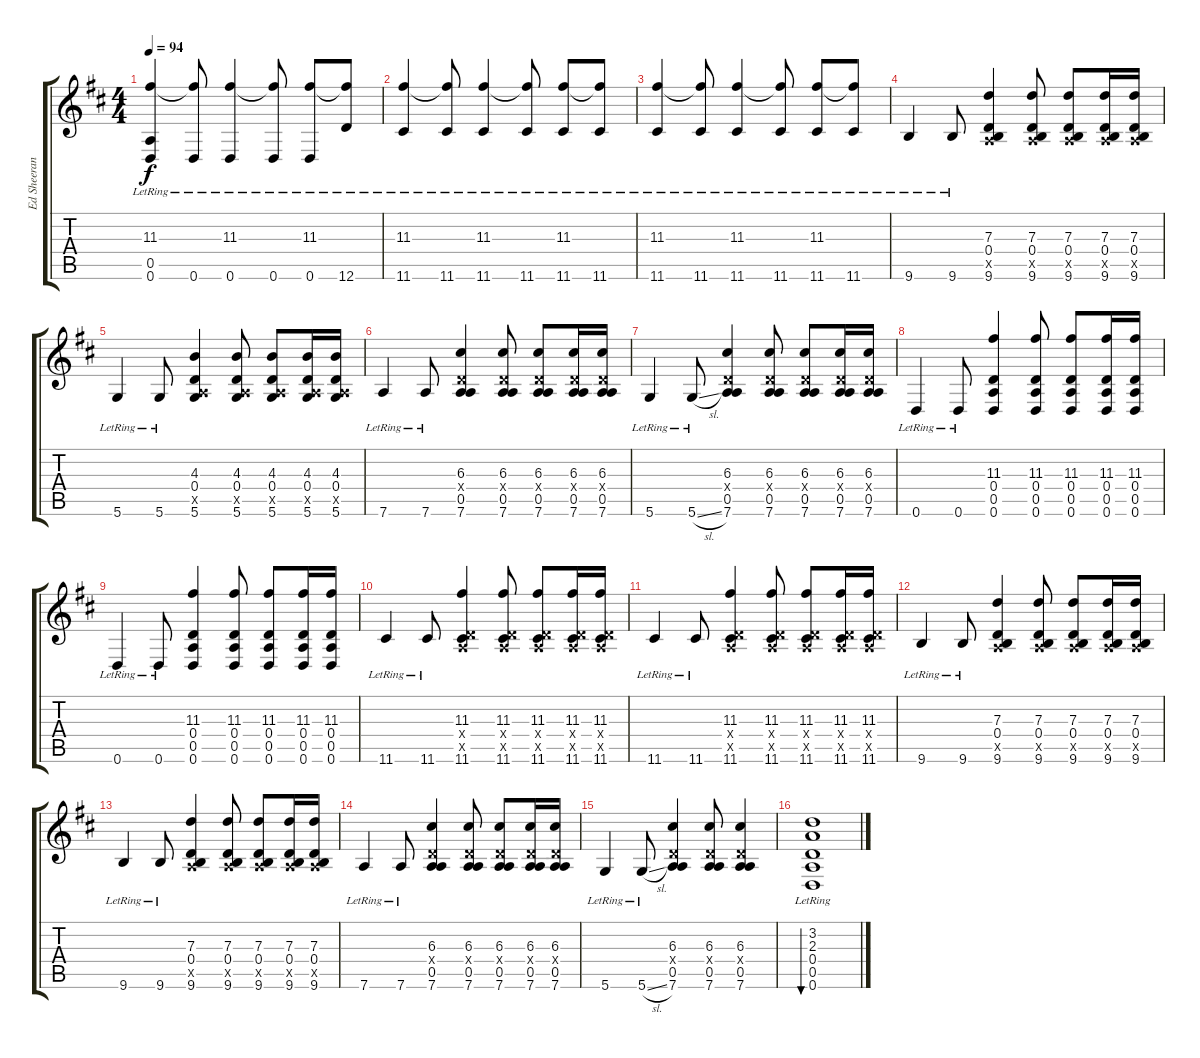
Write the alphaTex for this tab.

\track ("Ed Sheeran Acoustic Guitar" "Ed Sheeran") {instrument acousticguitarsteel}
\staff {score tabs}
\tuning (E4 B3 G3 D3 A2 D2) {hide}
\ts (4 4)
\tempo 94
\clef g2
\ks d
(11.3{lr} 0.5{t} 0.6{lr}).4{dy f} (11.3{t} 0.6{lr}).8 (11.3{lr} 0.6{lr}).4 (11.3{t} 0.6{lr}).8 (11.3{lr} 0.6{lr}).8 (11.3{t} 12.6{lr}).8 |
(11.3{lr} 11.6{lr}).4 (11.3{t} 11.6{lr}).8 (11.3{lr} 11.6{lr}).4 (11.3{t} 11.6{lr}).8 (11.3{lr} 11.6{lr}).8 (11.3{t} 11.6{lr}).8 |
(11.3{lr} 11.6{lr}).4 (11.3{t} 11.6{lr}).8 (11.3{lr} 11.6{lr}).4 (11.3{t} 11.6{lr}).8 (11.3{lr} 11.6{lr}).8 (11.3{t} 11.6{lr}).8 |
9.6{lr}.4 9.6{lr}.8 (7.3 0.4 0.5{x} 9.6).4 (7.3 0.4 0.5{x} 9.6).8 (7.3 0.4 0.5{x} 9.6).8 (7.3 0.4 0.5{x} 9.6).16 (7.3 0.4 0.5{x} 9.6).16 |
5.6{lr}.4 5.6{lr}.8 (4.3 0.4 0.5{x} 5.6).4 (4.3 0.4 0.5{x} 5.6).8 (4.3 0.4 0.5{x} 5.6).8 (4.3 0.4 0.5{x} 5.6).16 (4.3 0.4 0.5{x} 5.6).16 |
7.6{lr}.4 7.6{lr}.8 (6.3 0.4{x} 0.5 7.6).4 (6.3 0.4{x} 0.5 7.6).8 (6.3 0.4{x} 0.5 7.6).8 (6.3 0.4{x} 0.5 7.6).16 (6.3 0.4{x} 0.5 7.6).16 |
5.6{lr}.4 5.6{sl lr}.8 (6.3 0.4{x} 0.5 7.6).4 (6.3 0.4{x} 0.5 7.6).8 (6.3 0.4{x} 0.5 7.6).8 (6.3 0.4{x} 0.5 7.6).16 (6.3 0.4{x} 0.5 7.6).16 |
0.6{lr}.4 0.6{lr}.8 (11.3 0.4 0.5 0.6).4 (11.3 0.4 0.5 0.6).8 (11.3 0.4 0.5 0.6).8 (11.3 0.4 0.5 0.6).16 (11.3 0.4 0.5 0.6).16 |
0.6{lr}.4 0.6{lr}.8 (11.3 0.4 0.5 0.6).4 (11.3 0.4 0.5 0.6).8 (11.3 0.4 0.5 0.6).8 (11.3 0.4 0.5 0.6).16 (11.3 0.4 0.5 0.6).16 |
11.6{lr}.4 11.6{lr}.8 (11.3 0.4{x} 0.5{x} 11.6).4 (11.3 0.4{x} 0.5{x} 11.6).8 (11.3 0.4{x} 0.5{x} 11.6).8 (11.3 0.4{x} 0.5{x} 11.6).16 (11.3 0.4{x} 0.5{x} 11.6).16 |
11.6{lr}.4 11.6{lr}.8 (11.3 0.4{x} 0.5{x} 11.6).4 (11.3 0.4{x} 0.5{x} 11.6).8 (11.3 0.4{x} 0.5{x} 11.6).8 (11.3 0.4{x} 0.5{x} 11.6).16 (11.3 0.4{x} 0.5{x} 11.6).16 |
9.6{lr}.4 9.6{lr}.8 (7.3 0.4 0.5{x} 9.6).4 (7.3 0.4 0.5{x} 9.6).8 (7.3 0.4 0.5{x} 9.6).8 (7.3 0.4 0.5{x} 9.6).16 (7.3 0.4 0.5{x} 9.6).16 |
9.6{lr}.4 9.6{lr}.8 (7.3 0.4 0.5{x} 9.6).4 (7.3 0.4 0.5{x} 9.6).8 (7.3 0.4 0.5{x} 9.6).8 (7.3 0.4 0.5{x} 9.6).16 (7.3 0.4 0.5{x} 9.6).16 |
7.6{lr}.4 7.6{lr}.8 (6.3 0.4{x} 0.5 7.6).4 (6.3 0.4{x} 0.5 7.6).8 (6.3 0.4{x} 0.5 7.6).8 (6.3 0.4{x} 0.5 7.6).16 (6.3 0.4{x} 0.5 7.6).16 |
5.6{lr}.4 5.6{sl lr}.8 (6.3 0.4{x} 0.5 7.6).4 (6.3 0.4{x} 0.5 7.6).8 (6.3 0.4{x} 0.5 7.6).4 |
(3.2{lr} 2.3 0.4 0.5 0.6).1{bu 240}
